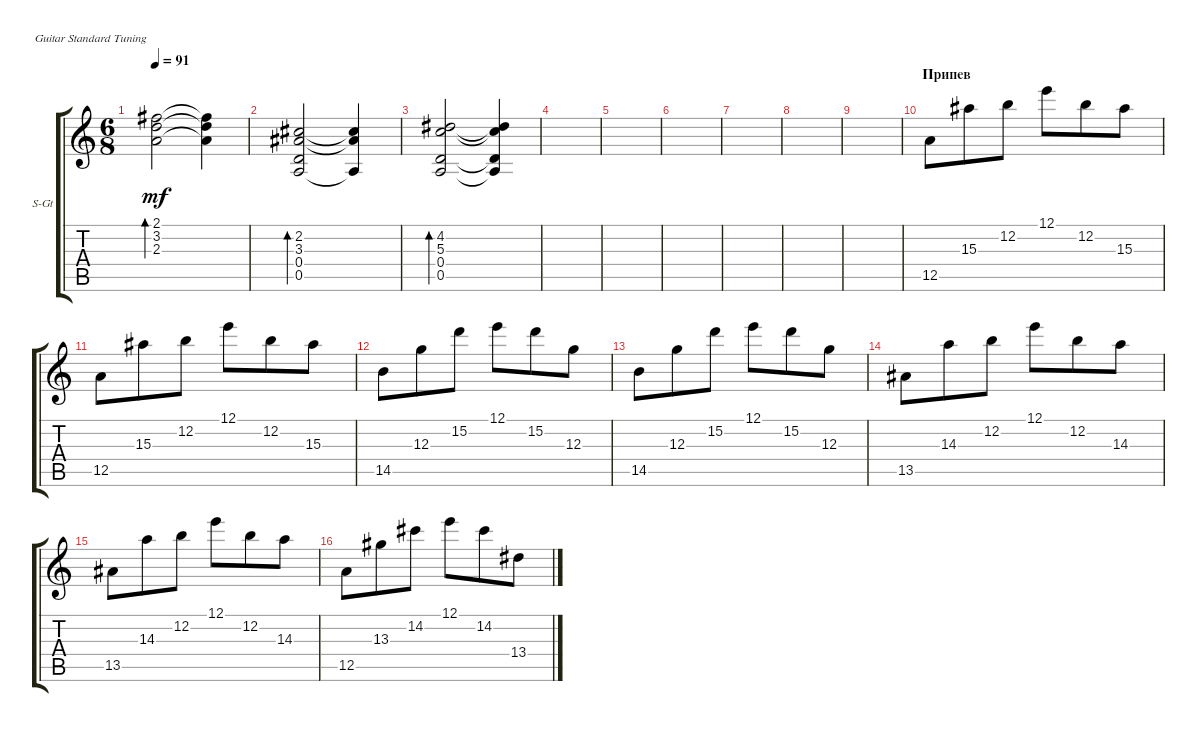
\defaultSystemsLayout 4
\bracketExtendMode groupsimilarinstruments
\firstSystemTrackNameOrientation horizontal
\otherSystemsTrackNameOrientation horizontal
\track ("Гитара 2" "S-Gt") {instrument acousticguitarsteel}
\staff {score tabs}
\tuning (E4 B3 G3 D3 A2 E2)
\ts (6 8)
\tempo 91
\clef g2
\ks c
(2.3 3.2 2.1).2{bd 216 dy mf} (2.1{t} 3.2{t} 2.3{t}).4 |
(0.5 3.3 2.2 0.4).2{bd 225} (2.2{t} 3.3{t} 0.5{t}).4 |
(4.2 5.3 0.4 0.5).2{bd 222} (0.5{t} 0.4{t} 5.3{t} 4.2{t}).4 |
|
|
|
|
|
|
\section ("" "Припев")
12.5.8 15.3.8 12.2.8 12.1.8 12.2.8 15.3.8 |
12.5.8 15.3.8 12.2.8 12.1.8 12.2.8 15.3.8 |
14.5.8 12.3.8 15.2.8 12.1.8 15.2.8 12.3.8 |
14.5.8 12.3.8 15.2.8 12.1.8 15.2.8 12.3.8 |
13.5.8 14.3.8 12.2.8 12.1.8 12.2.8 14.3.8 |
13.5.8 14.3.8 12.2.8 12.1.8 12.2.8 14.3.8 |
12.5.8 13.3.8 14.2.8 12.1.8 14.2.8 13.4.8
